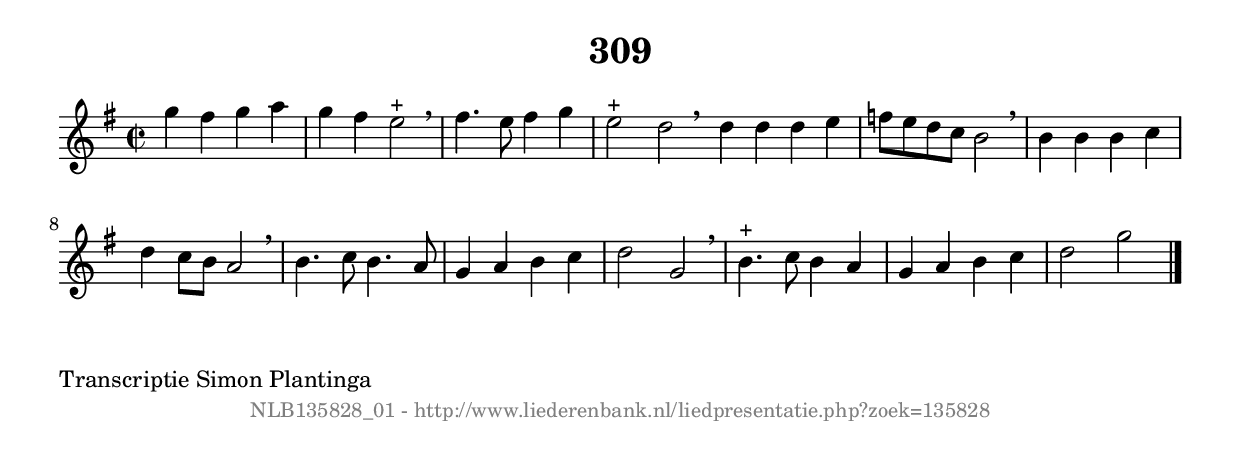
%
% produced by wce2krn 1.64 (7 June 2014)
%
\version"2.16"
#(append! paper-alist '(("long" . (cons (* 210 mm) (* 2000 mm)))))
#(set-default-paper-size "long")
sb = {\breathe}
mBreak = {\breathe }
bBreak = {\breathe }
x = {\once\override NoteHead #'style = #'cross }
gl=\glissando
itime={\override Staff.TimeSignature #'stencil = ##f }
ficta = {\once\set suggestAccidentals = ##t}
fine = {\once\override Score.RehearsalMark #'self-alignment-X = #1 \mark \markup {\italic{Fine}}}
dc = {\once\override Score.RehearsalMark #'self-alignment-X = #1 \mark \markup {\italic{D.C.}}}
dcf = {\once\override Score.RehearsalMark #'self-alignment-X = #1 \mark \markup {\italic{D.C. al Fine}}}
dcc = {\once\override Score.RehearsalMark #'self-alignment-X = #1 \mark \markup {\italic{D.C. al Coda}}}
ds = {\once\override Score.RehearsalMark #'self-alignment-X = #1 \mark \markup {\italic{D.S.}}}
dsf = {\once\override Score.RehearsalMark #'self-alignment-X = #1 \mark \markup {\italic{D.S. al Fine}}}
dsc = {\once\override Score.RehearsalMark #'self-alignment-X = #1 \mark \markup {\italic{D.S. al Coda}}}
pv = {\set Score.repeatCommands = #'((volta "1"))}
sv = {\set Score.repeatCommands = #'((volta "2"))}
tv = {\set Score.repeatCommands = #'((volta "3"))}
qv = {\set Score.repeatCommands = #'((volta "4"))}
xv = {\set Score.repeatCommands = #'((volta #f))}
\header{ tagline = ""
title = "309"
}
\score {{
\key g \major
\relative g'
{
\set melismaBusyProperties = #'()
\time 2/2
\tempo 4=120
\override Score.MetronomeMark #'transparent = ##t
\override Score.RehearsalMark #'break-visibility = #(vector #t #t #f)
g'4 fis4 g4 a4 | g4 fis4 e2^"+" \sb | fis4. e8 fis4 g4 | e2^"+" d2 \bar ":|:" \bBreak
d4 d4 d4 e4 | f8 e8 d8 c8 b2 \sb | b4 b4 b4 c4 | d4 c8 b8 a2 | \mBreak \bar "|"
b4. c8 b4. a8 | g4 a4 b4 c4 | d2 g,2 \sb | b4.^"+" c8 b4 a4 | g4 a4 b4 c4 | d2 g2 \bar "|."
 }}
 \midi { }
 \layout {
            indent = 0.0\cm
}
}
\markup { \wordwrap-string #" 
Transcriptie Simon Plantinga
"}
\markup { \vspace #0 } \markup { \with-color #grey \fill-line { \center-column { \smaller "NLB135828_01 - http://www.liederenbank.nl/liedpresentatie.php?zoek=135828" } } }
